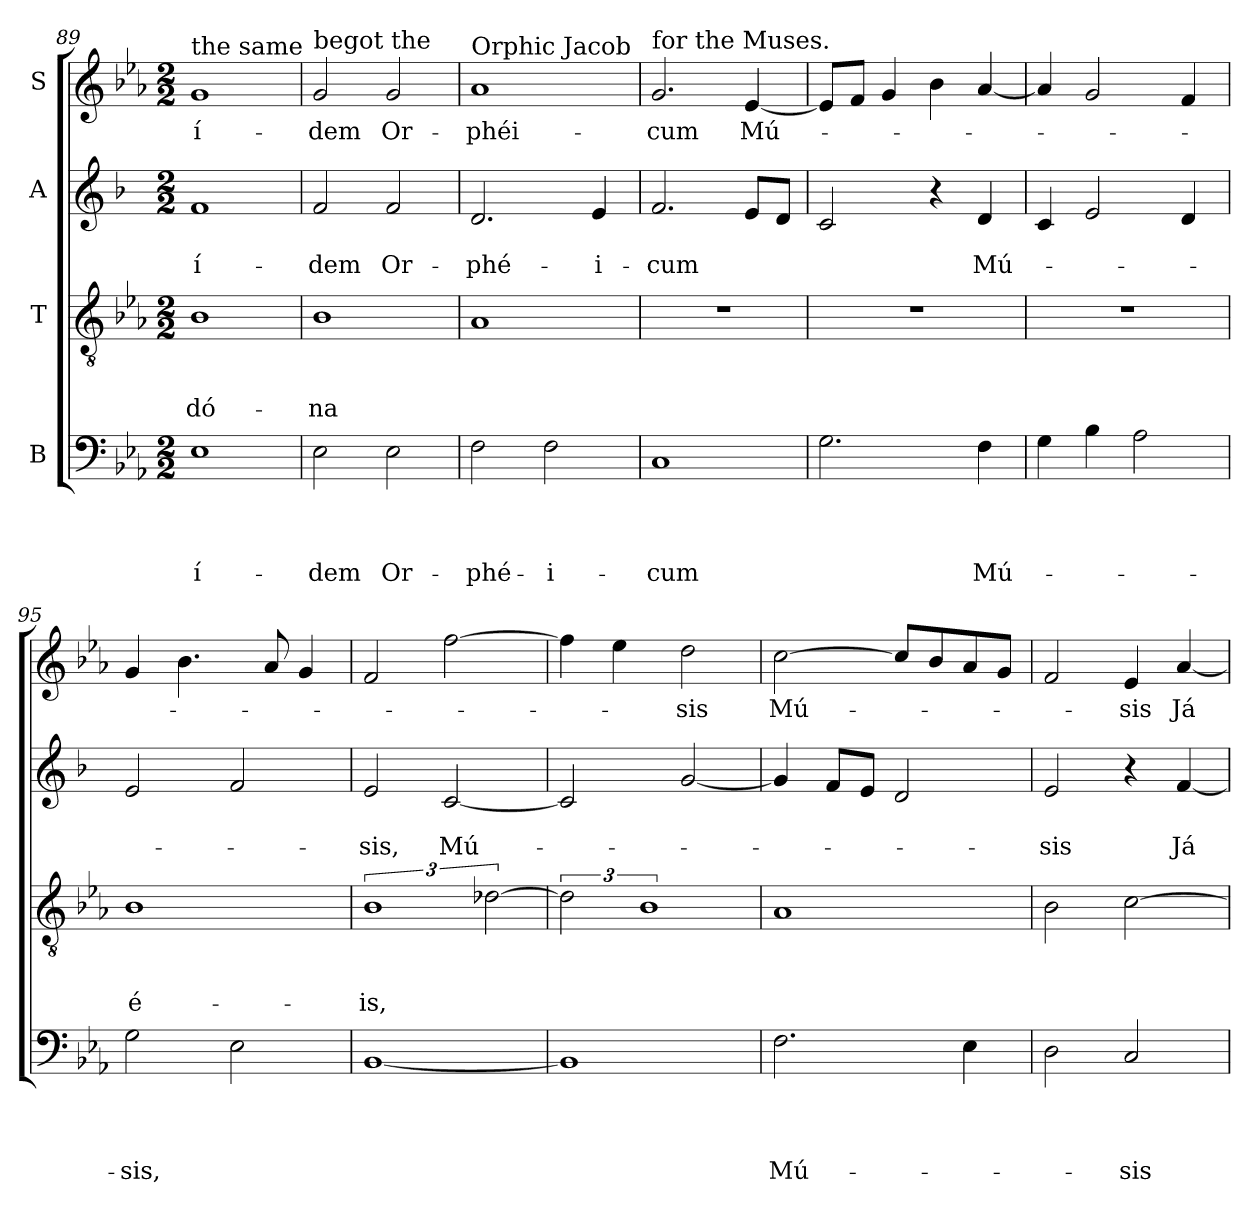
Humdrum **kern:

**kern	**text	**text	**text	**text	**kern	**text	**text	**text	**kern	**text	**text	**kern	**text
*part4	*part4	*part4	*part4	*part4	*part3	*part3	*part3	*part3	*part2	*part2	*part2	*part1	*part1
*staff4	*staff4	*staff4	*staff4	*staff4	*staff3	*staff3	*staff3	*staff3	*staff2	*staff2	*staff2	*staff1	*staff1
*I"B	*	*	*	*	*I"T	*	*	*	*I"A	*	*	*I"S	*
*clefF4	*	*	*	*	*clefGv2	*	*	*	*clefG2	*	*	*clefG2	*
*	*	*	*	*	*	*	*	*	*ITrd1c2	*	*	*	*
*k[b-e-a-]	*	*	*	*	*k[b-e-a-]	*	*	*	*k[b-e-a-]	*	*	*k[b-e-a-]	*
*E-:	*	*	*	*	*E-:	*	*	*	*E-:	*	*	*E-:	*
*M2/2	*	*	*	*	*M2/2	*	*	*	*M2/2	*	*	*M2/2	*
=89	=89	=89	=89	=89	=89	=89	=89	=89	=89	=89	=89	=89	=89
!	!	!	!	!	!	!	!	!	!	!	!	!LO:TX:a:t=the same	!
!	!	!	!	!LO:LY:b	!	!	!	!LO:LY:b	!	!	!LO:LY:b	!	!LO:LY:b
1E-	.	.	.	í-	1B-	.	.	dó-	1e-	.	í-	1g	í-
=90	=90	=90	=90	=90	=90	=90	=90	=90	=90	=90	=90	=90	=90
!	!	!	!	!	!	!	!	!	!	!	!	!LO:TX:a:t=begot the	!
!	!	!	!	!LO:LY:b	!	!	!	!LO:LY:b	!	!	!LO:LY:b	!	!LO:LY:b
2E-\	.	.	.	-dem	1B-	.	.	-na	2e-/	.	-dem	2g/	-dem
!	!	!	!	!LO:LY:b	!	!	!	!	!	!	!LO:LY:b	!	!LO:LY:b
2E-\	.	.	.	Or-	.	.	.	.	2e-/	.	Or-	2g/	Or-
=91	=91	=91	=91	=91	=91	=91	=91	=91	=91	=91	=91	=91	=91
!	!	!	!	!	!	!	!	!	!	!	!	!LO:TX:a:t=Orphic Jacob	!
!	!	!	!	!LO:LY:b	!	!	!	!	!	!	!LO:LY:b	!	!LO:LY:b
2F\	.	.	.	-phé-	1A-	.	.	.	2.c/	.	-phé-	1a-	-phéi-
!	!	!	!	!LO:LY:b	!	!	!	!	!	!	!	!	!
2F\	.	.	.	-i-	.	.	.	.	.	.	.	.	.
!	!	!	!	!	!	!	!	!	!	!	!LO:LY:b	!	!
.	.	.	.	.	.	.	.	.	4d/	.	-i-	.	.
=92	=92	=92	=92	=92	=92	=92	=92	=92	=92	=92	=92	=92	=92
!	!	!	!	!	!	!	!	!	!	!	!	!LO:TX:a:t=for the Muses.	!
!	!	!	!	!LO:LY:b	!	!	!	!	!	!	!LO:LY:b	!	!LO:LY:b
1C	.	.	.	-cum	1r	.	.	.	2.e-/	.	-cum	2.g/	-cum
!	!	!	!	!	!	!	!	!	!	!	!	!	!LO:LY:b
.	.	.	.	.	.	.	.	.	8d/L	.	.	[4e-/	Mú-
.	.	.	.	.	.	.	.	.	8c/J	.	.	.	.
=93	=93	=93	=93	=93	=93	=93	=93	=93	=93	=93	=93	=93	=93
2.G\	.	.	.	.	1r	.	.	.	2B-/	.	.	8e-/L]	.
.	.	.	.	.	.	.	.	.	.	.	.	8f/J	.
.	.	.	.	.	.	.	.	.	.	.	.	4g/	.
.	.	.	.	.	.	.	.	.	4r	.	.	4b-\	.
!	!	!	!	!LO:LY:b	!	!	!	!	!	!	!LO:LY:b	!	!
4F\	.	.	.	Mú-	.	.	.	.	4c/	.	Mú-	[4a-/	.
=94	=94	=94	=94	=94	=94	=94	=94	=94	=94	=94	=94	=94	=94
4G\	.	.	.	.	1r	.	.	.	4B-/	.	.	4a-/]	.
4B-\	.	.	.	.	.	.	.	.	2d/	.	.	2g/	.
2A-\	.	.	.	.	.	.	.	.	.	.	.	.	.
.	.	.	.	.	.	.	.	.	4c/	.	.	4f/	.
!!LO:LB:g=z
=95	=95	=95	=95	=95	=95	=95	=95	=95	=95	=95	=95	=95	=95
!	!	!	!	!LO:LY:b	!	!	!	!LO:LY:b	!	!	!	!	!
2G\	.	.	.	-sis,	1B-	.	.	é-	2d/	.	.	4g/	.
.	.	.	.	.	.	.	.	.	.	.	.	4.b-\	.
2E-\	.	.	.	.	.	.	.	.	2e-/	.	.	.	.
.	.	.	.	.	.	.	.	.	.	.	.	8a-/	.
.	.	.	.	.	.	.	.	.	.	.	.	4g/	.
=96	=96	=96	=96	=96	=96	=96	=96	=96	=96	=96	=96	=96	=96
!	!	!	!	!	!	!	!	!LO:LY:b	!	!	!LO:LY:b	!	!
[1BB-	.	.	.	.	3%2B-	.	.	-is,	2d/	.	-sis,	2f/	.
!	!	!	!	!	!	!	!	!	!	!	!LO:LY:b	!	!
.	.	.	.	.	.	.	.	.	[2B-/	.	Mú-	[2ff\	.
.	.	.	.	.	[3d-X\	.	.	.	.	.	.	.	.
=97	=97	=97	=97	=97	=97	=97	=97	=97	=97	=97	=97	=97	=97
1BB-]	.	.	.	.	3d-\]	.	.	.	2B-/]	.	.	4ff\]	.
.	.	.	.	.	.	.	.	.	.	.	.	4ee-\	.
.	.	.	.	.	3%2B-	.	.	.	.	.	.	.	.
!	!	!	!	!	!	!	!	!	!	!	!	!	!LO:LY:b
.	.	.	.	.	.	.	.	.	[2f/	.	.	2dd\	-sis
=98	=98	=98	=98	=98	=98	=98	=98	=98	=98	=98	=98	=98	=98
!	!	!	!	!LO:LY:b	!	!	!	!	!	!	!	!	!LO:LY:b
2.F\	.	.	.	Mú-	1A-	.	.	.	4f/]	.	.	[2cc\	Mú-
.	.	.	.	.	.	.	.	.	8e-/L	.	.	.	.
.	.	.	.	.	.	.	.	.	8d/J	.	.	.	.
.	.	.	.	.	.	.	.	.	2c/	.	.	8cc/L]	.
.	.	.	.	.	.	.	.	.	.	.	.	8b-/	.
4E-\	.	.	.	.	.	.	.	.	.	.	.	8a-/	.
.	.	.	.	.	.	.	.	.	.	.	.	8g/J	.
=99	=99	=99	=99	=99	=99	=99	=99	=99	=99	=99	=99	=99	=99
!	!	!	!	!	!	!	!	!	!	!	!LO:LY:b	!	!
2D\	.	.	.	.	2B-\	.	.	.	2d/	.	-sis	2f/	.
!	!	!	!	!LO:LY:b	!	!	!	!	!	!	!	!	!LO:LY:b
2C/	.	.	.	-sis	[2c\	.	.	.	4r	.	.	4e-/	-sis
!	!	!	!	!	!	!	!	!	!	!	!LO:LY:b	!	!LO:LY:b
.	.	.	.	.	.	.	.	.	[4e-/	.	Já-	[4a-/	Já-
=	=	=	=	=	=	=	=	=	=	=	=	=	=
*-	*-	*-	*-	*-	*-	*-	*-	*-	*-	*-	*-	*-	*-
